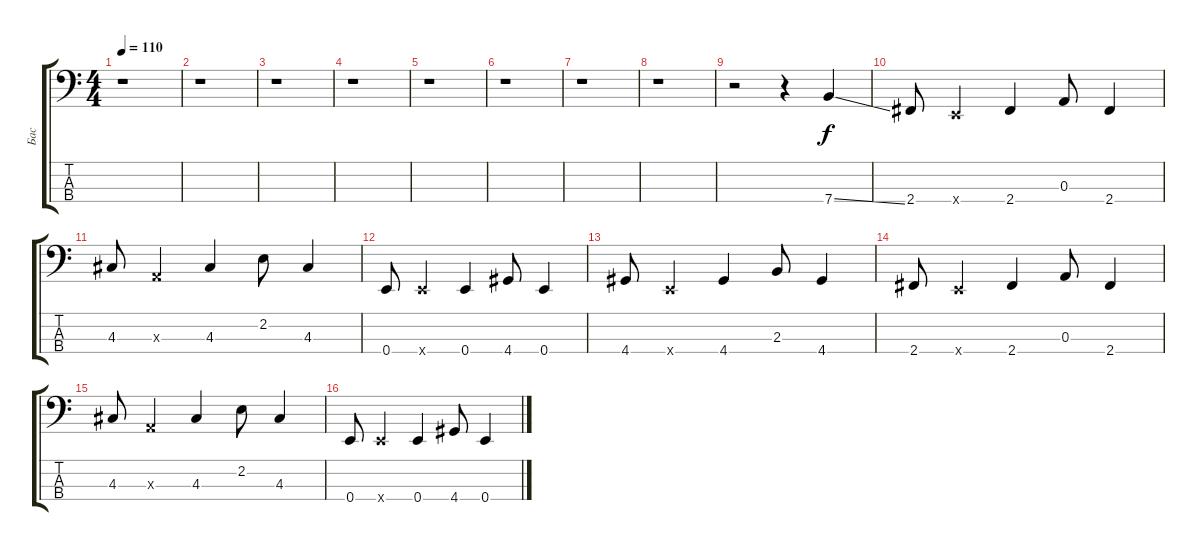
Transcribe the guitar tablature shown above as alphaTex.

\track ("Бас" "Бас") {instrument electricbassfinger}
\staff {score tabs}
\tuning (G2 D2 A1 E1) {hide}
\ts (4 4)
\tempo 110
\clef f4
\ks c
r.1{dy f} |
r.1 |
r.1 |
r.1 |
r.1 |
r.1 |
r.1 |
r.1 |
r.2 r.4 7.4{ss}.4 |
2.4.8 0.4{x}.4 2.4.4 0.3.8 2.4.4 |
4.3.8 0.3{x}.4 4.3.4 2.2.8 4.3.4 |
0.4.8 0.4{x}.4 0.4.4 4.4.8 0.4.4 |
4.4.8 0.4{x}.4 4.4.4 2.3.8 4.4.4 |
2.4.8 0.4{x}.4 2.4.4 0.3.8 2.4.4 |
4.3.8 0.3{x}.4 4.3.4 2.2.8 4.3.4 |
0.4.8 0.4{x}.4 0.4.4 4.4.8 0.4.4
